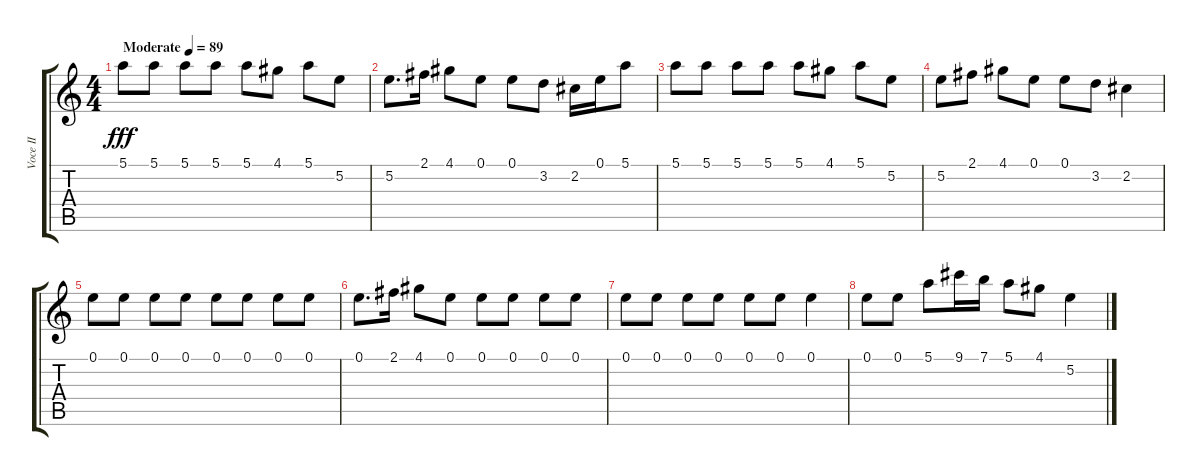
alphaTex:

\track ("Voce II" "Voce II") {instrument acousticguitarsteel}
\staff {score tabs}
\tuning (E4 B3 G3 D3 A2 E2) {hide}
\ts (4 4)
\tempo (89 "Moderate")
\clef g2
\ks c
5.1.8{dy fff instrument acousticguitarsteel} 5.1.8 5.1.8 5.1.8 5.1.8 4.1.8 5.1.8 5.2.8 |
5.2.8{d} 2.1.16 4.1.8 0.1.8 0.1.8 3.2.8 2.2.16 0.1.16 5.1.8 |
5.1.8 5.1.8 5.1.8 5.1.8 5.1.8 4.1.8 5.1.8 5.2.8 |
5.2.8 2.1.8 4.1.8 0.1.8 0.1.8 3.2.8 2.2.4 |
0.1.8 0.1.8 0.1.8 0.1.8 0.1.8 0.1.8 0.1.8 0.1.8 |
0.1.8{d} 2.1.16 4.1.8 0.1.8 0.1.8 0.1.8 0.1.8 0.1.8 |
0.1.8 0.1.8 0.1.8 0.1.8 0.1.8 0.1.8 0.1.4 |
0.1.8 0.1.8 5.1.8 9.1.16 7.1.16 5.1.8 4.1.8 5.2.4
